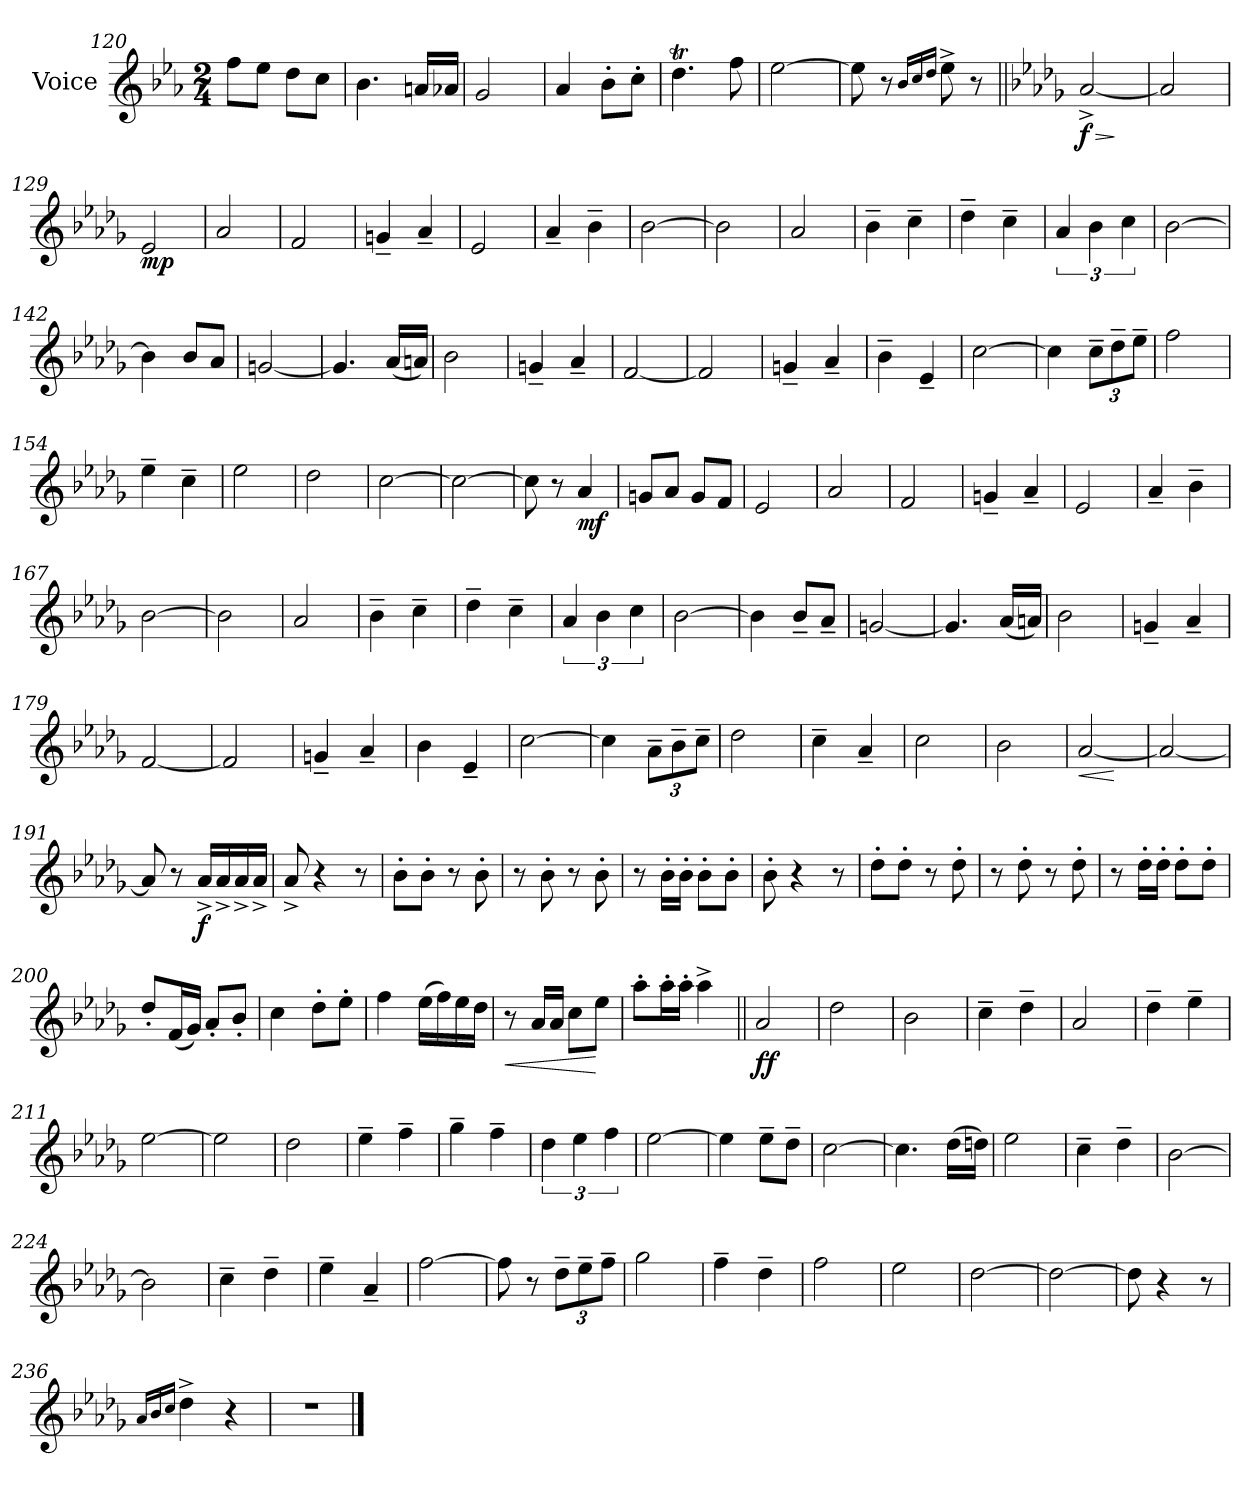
**kern	**dynam
*part1	*part1
*staff1	*staff1
*I"Voice	*
*I'Vc.	*
*clefG2	*
*k[b-e-a-]	*
*M2/4	*
=120	=120
8ffL	.
8ee-J	.
8ddL	.
8ccJ	.
=121	=121
4.b-	.
16anLL	.
16a-XJJ	.
=122	=122
2g	.
=123	=123
4a-	.
8b-'L	.
8cc'J	.
=124	=124
4.ddt	.
8ff	.
=125	=125
[2ee-	.
=126	=126
8ee-]	.
8r	.
16qb-LL	.
16qcc	.
16qddJJ	.
8ee-^	.
8r	.
=127||	=127||
*k[b-e-a-d-g-]	*
!	!LO:HP:b
!	!LO:DY:n=1:b
[2a-^	> f
.	]
=128	=128
2a-]	.
=129	=129
!	!LO:DY:b
2e-	mp
=130	=130
2a-	.
=131	=131
2f	.
=132	=132
4gn~	.
4a-~	.
=133	=133
2e-	.
=134	=134
4a-~	.
4b-~	.
=135	=135
[2b-	.
=136	=136
2b-]	.
=137	=137
2a-	.
=138	=138
4b-~	.
4cc~	.
=139	=139
4dd-~	.
4cc~	.
=140	=140
6a-	.
6b-	.
6cc	.
=141	=141
[2b-	.
=142	=142
4b-]	.
8b-L	.
8a-J	.
=143	=143
[2gn	.
=144	=144
4.g]	.
(<16a-LL	.
16anJJ)	.
=145	=145
2b-	.
=146	=146
4gn~	.
4a-~	.
=147	=147
[2f	.
=148	=148
2f]	.
=149	=149
4gn~	.
4a-~	.
=150	=150
4b-~	.
4e-~	.
=151	=151
[2cc	.
=152	=152
4cc]	.
*Xbrackettup	*
12cc~L	.
12dd-~	.
12ee-~J	.
=153	=153
2ff	.
=154	=154
4ee-~	.
4cc~	.
=155	=155
2ee-	.
=156	=156
2dd-	.
=157	=157
[2cc	.
=158	=158
2cc_	.
=159	=159
8cc]	.
8r	.
!	!LO:DY:b
4a-	mf
=160	=160
8gnL	.
8a-J	.
8gL	.
8fJ	.
=161	=161
2e-	.
=162	=162
2a-	.
=163	=163
2f	.
=164	=164
4gn~	.
4a-~	.
=165	=165
2e-	.
=166	=166
4a-~	.
4b-~	.
=167	=167
[2b-	.
=168	=168
2b-]	.
=169	=169
2a-	.
=170	=170
4b-~	.
4cc~	.
=171	=171
4dd-~	.
4cc~	.
=172	=172
*brackettup	*
6a-	.
6b-	.
6cc	.
=173	=173
[2b-	.
=174	=174
4b-]	.
8b-~L	.
8a-~J	.
=175	=175
[2gn	.
=176	=176
4.g]	.
(<16a-LL	.
16anJJ)	.
=177	=177
2b-	.
=178	=178
4gn~	.
4a-~	.
=179	=179
[2f	.
=180	=180
2f]	.
=181	=181
4gn~	.
4a-~	.
=182	=182
4b-	.
4e-~	.
=183	=183
[2cc	.
=184	=184
4cc]	.
*Xbrackettup	*
12a-~L	.
12b-~	.
12cc~J	.
=185	=185
2dd-	.
=186	=186
4cc~	.
4a-~	.
=187	=187
2cc	.
=188	=188
2b-	.
=189	=189
!	!LO:HP:b
[2a-	<
.	[
=190	=190
2a-_	.
=191	=191
8a-]	.
8r	.
!	!LO:DY:b
16a-^LL	f
16a-^	.
16a-^	.
16a-^JJ	.
=192	=192
8a-^	.
4r	.
8r	.
=193	=193
8b-'L	.
8b-'J	.
8r	.
8b-'	.
=194	=194
8r	.
8b-'	.
8r	.
8b-'	.
=195	=195
8r	.
16b-'LL	.
16b-'JJ	.
8b-'L	.
8b-'J	.
=196	=196
8b-'	.
4r	.
8r	.
=197	=197
8dd-'L	.
8dd-'J	.
8r	.
8dd-'	.
=198	=198
8r	.
8dd-'	.
8r	.
8dd-'	.
=199	=199
8r	.
16dd-'LL	.
16dd-'JJ	.
8dd-'L	.
8dd-'J	.
=200	=200
8dd-'L	.
(<16fL	.
16g-JJ)	.
8a-'L	.
8b-'J	.
=201	=201
4cc	.
8dd-'L	.
8ee-'J	.
=202	=202
4ff	.
(>16ee-LL	.
16ff)	.
16ee-	.
16dd-JJ	.
=203	=203
!	!LO:HP:b
8r	<
16a-LL	.
16a-JJ	.
8ccL	.
8ee-J	[
=204	=204
8aa-'L	.
16aa-'L	.
16aa-'JJ	.
4aa-^	.
=205||	=205||
!	!LO:DY:b
2a-	ff
=206	=206
2dd-	.
=207	=207
2b-	.
=208	=208
4cc~	.
4dd-~	.
=209	=209
2a-	.
=210	=210
4dd-~	.
4ee-~	.
=211	=211
[2ee-	.
=212	=212
2ee-]	.
=213	=213
2dd-	.
=214	=214
4ee-~	.
4ff~	.
=215	=215
4gg-~	.
4ff~	.
=216	=216
*brackettup	*
6dd-	.
6ee-	.
6ff	.
=217	=217
[2ee-	.
=218	=218
4ee-]	.
8ee-~L	.
8dd-~J	.
=219	=219
[2cc	.
=220	=220
4.cc]	.
(>16dd-LL	.
16ddnJJ)	.
=221	=221
2ee-	.
=222	=222
4cc~	.
4dd-~	.
=223	=223
[2b-	.
=224	=224
2b-]	.
=225	=225
4cc~	.
4dd-~	.
=226	=226
4ee-~	.
4a-~	.
=227	=227
[2ff	.
=228	=228
8ff]	.
8r	.
*Xbrackettup	*
12dd-~L	.
12ee-~	.
12ff~J	.
=229	=229
2gg-	.
=230	=230
4ff~	.
4dd-~	.
=231	=231
2ff	.
=232	=232
2ee-	.
=233	=233
[2dd-	.
=234	=234
2dd-_	.
=235	=235
8dd-]	.
4r	.
8r	.
=236	=236
16qa-LL	.
16qb-	.
16qccJJ	.
4dd-^	.
4r	.
=237	=237
2r	.
==	==
*-	*-
